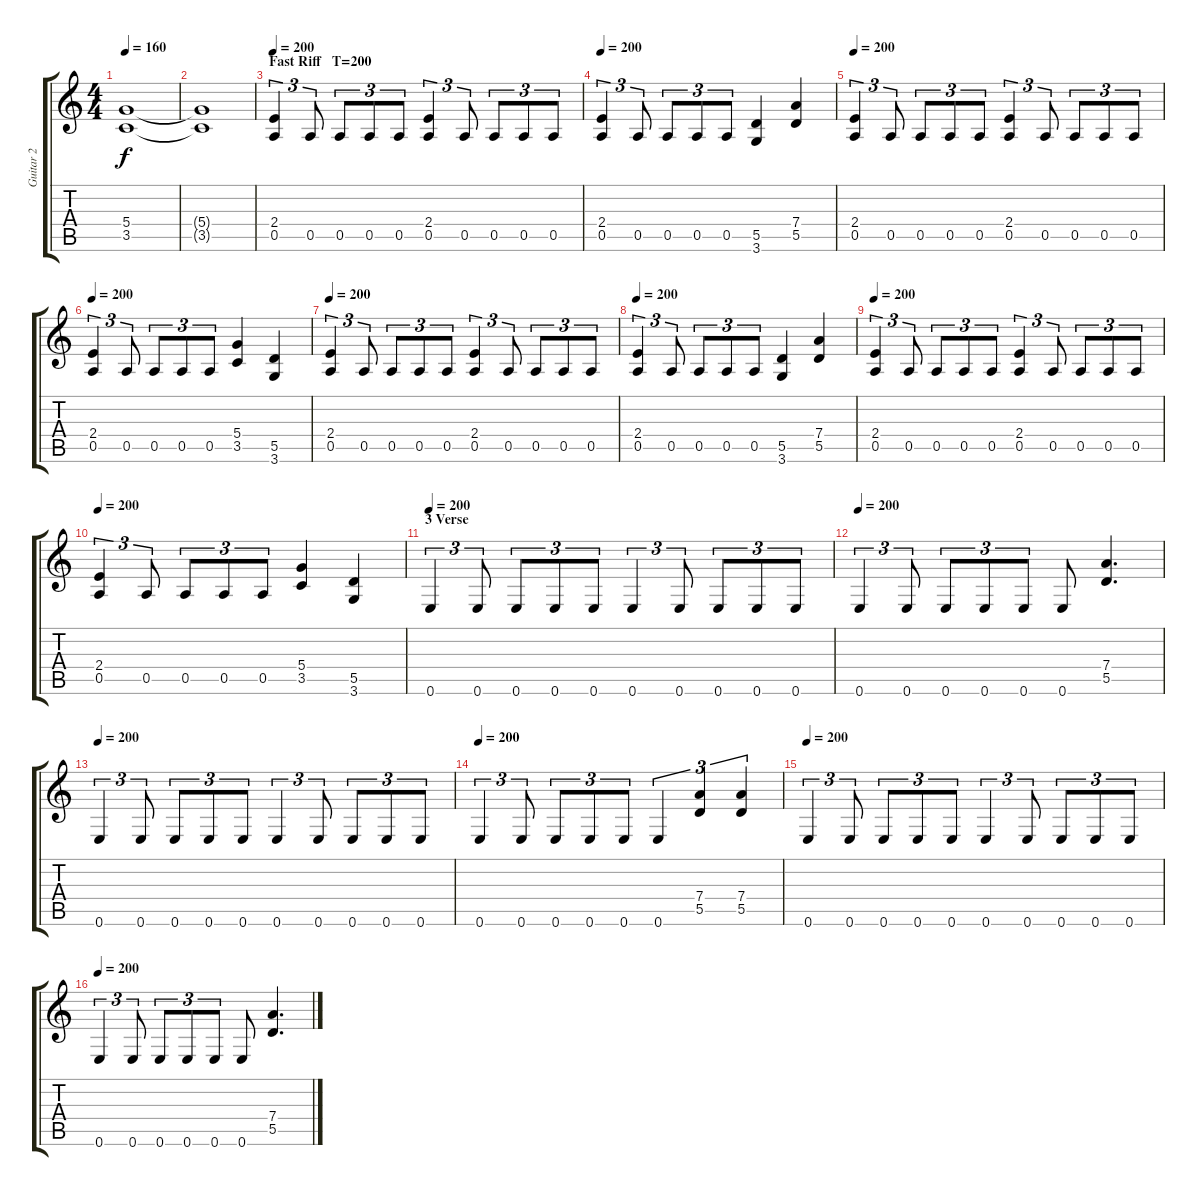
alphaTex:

\track ("Guitar 2" "Guitar 2") {instrument distortionguitar}
\staff {score tabs}
\tuning (E4 B3 G3 D3 A2 E2) {hide}
\ts (4 4)
\tempo 160
\clef g2
\ks c
(5.4{t} 3.5{t}).1{dy f} |
(5.4{t} 3.5{t}).1 |
\section ("" "Fast Riff   T=200")
\tempo 200
(2.4 0.5).4{tu (3 2)} 0.5.8{tu (3 2)} 0.5.8{tu (3 2)} 0.5.8{tu (3 2)} 0.5.8{tu (3 2)} (2.4 0.5).4{tu (3 2)} 0.5.8{tu (3 2)} 0.5.8{tu (3 2)} 0.5.8{tu (3 2)} 0.5.8{tu (3 2)} |
\tempo 200
(2.4 0.5).4{tu (3 2)} 0.5.8{tu (3 2)} 0.5.8{tu (3 2)} 0.5.8{tu (3 2)} 0.5.8{tu (3 2)} (5.5 3.6).4 (7.4 5.5).4 |
\tempo 200
(2.4 0.5).4{tu (3 2)} 0.5.8{tu (3 2)} 0.5.8{tu (3 2)} 0.5.8{tu (3 2)} 0.5.8{tu (3 2)} (2.4 0.5).4{tu (3 2)} 0.5.8{tu (3 2)} 0.5.8{tu (3 2)} 0.5.8{tu (3 2)} 0.5.8{tu (3 2)} |
\tempo 200
(2.4 0.5).4{tu (3 2)} 0.5.8{tu (3 2)} 0.5.8{tu (3 2)} 0.5.8{tu (3 2)} 0.5.8{tu (3 2)} (5.4 3.5).4 (5.5 3.6).4 |
\tempo 200
(2.4 0.5).4{tu (3 2)} 0.5.8{tu (3 2)} 0.5.8{tu (3 2)} 0.5.8{tu (3 2)} 0.5.8{tu (3 2)} (2.4 0.5).4{tu (3 2)} 0.5.8{tu (3 2)} 0.5.8{tu (3 2)} 0.5.8{tu (3 2)} 0.5.8{tu (3 2)} |
\tempo 200
(2.4 0.5).4{tu (3 2)} 0.5.8{tu (3 2)} 0.5.8{tu (3 2)} 0.5.8{tu (3 2)} 0.5.8{tu (3 2)} (5.5 3.6).4 (7.4 5.5).4 |
\tempo 200
(2.4 0.5).4{tu (3 2)} 0.5.8{tu (3 2)} 0.5.8{tu (3 2)} 0.5.8{tu (3 2)} 0.5.8{tu (3 2)} (2.4 0.5).4{tu (3 2)} 0.5.8{tu (3 2)} 0.5.8{tu (3 2)} 0.5.8{tu (3 2)} 0.5.8{tu (3 2)} |
\tempo 200
(2.4 0.5).4{tu (3 2)} 0.5.8{tu (3 2)} 0.5.8{tu (3 2)} 0.5.8{tu (3 2)} 0.5.8{tu (3 2)} (5.4 3.5).4 (5.5 3.6).4 |
\section ("" "3 Verse")
\tempo 200
0.6.4{tu (3 2)} 0.6.8{tu (3 2)} 0.6.8{tu (3 2)} 0.6.8{tu (3 2)} 0.6.8{tu (3 2)} 0.6.4{tu (3 2)} 0.6.8{tu (3 2)} 0.6.8{tu (3 2)} 0.6.8{tu (3 2)} 0.6.8{tu (3 2)} |
\tempo 200
0.6.4{tu (3 2)} 0.6.8{tu (3 2)} 0.6.8{tu (3 2)} 0.6.8{tu (3 2)} 0.6.8{tu (3 2)} 0.6.8 (7.4 5.5).4{d} |
\tempo 200
0.6.4{tu (3 2)} 0.6.8{tu (3 2)} 0.6.8{tu (3 2)} 0.6.8{tu (3 2)} 0.6.8{tu (3 2)} 0.6.4{tu (3 2)} 0.6.8{tu (3 2)} 0.6.8{tu (3 2)} 0.6.8{tu (3 2)} 0.6.8{tu (3 2)} |
\tempo 200
0.6.4{tu (3 2)} 0.6.8{tu (3 2)} 0.6.8{tu (3 2)} 0.6.8{tu (3 2)} 0.6.8{tu (3 2)} 0.6.4{tu (3 2)} (7.4 5.5).4{tu (3 2)} (7.4 5.5).4{tu (3 2)} |
\tempo 200
0.6.4{tu (3 2)} 0.6.8{tu (3 2)} 0.6.8{tu (3 2)} 0.6.8{tu (3 2)} 0.6.8{tu (3 2)} 0.6.4{tu (3 2)} 0.6.8{tu (3 2)} 0.6.8{tu (3 2)} 0.6.8{tu (3 2)} 0.6.8{tu (3 2)} |
\tempo 200
0.6.4{tu (3 2)} 0.6.8{tu (3 2)} 0.6.8{tu (3 2)} 0.6.8{tu (3 2)} 0.6.8{tu (3 2)} 0.6.8 (7.4 5.5).4{d}
